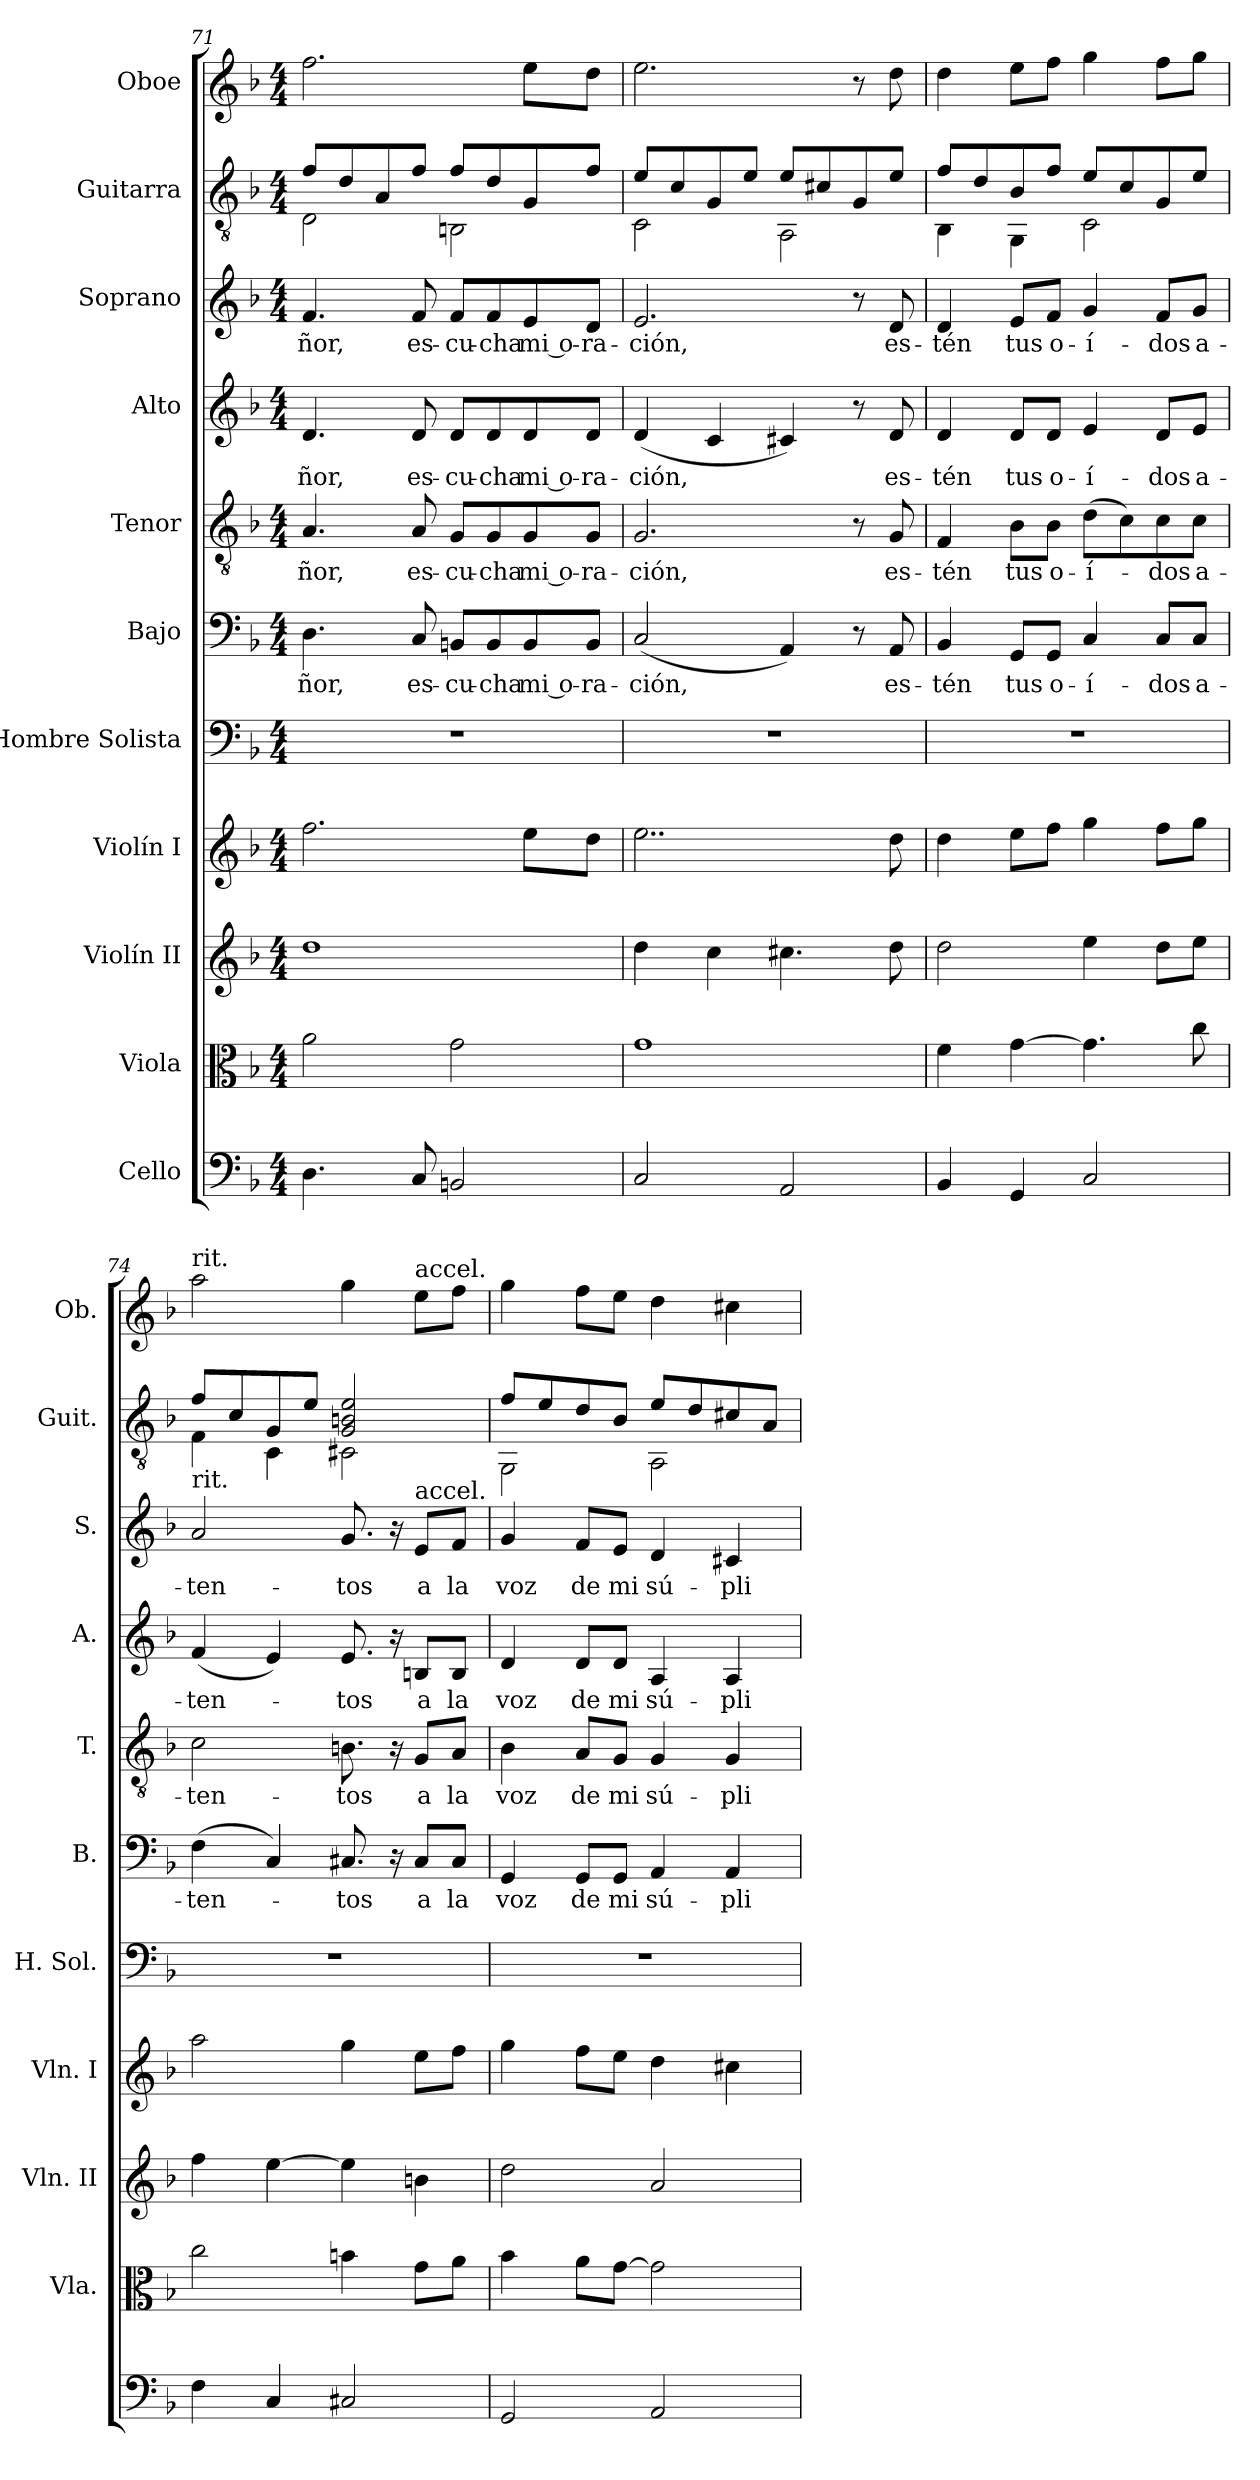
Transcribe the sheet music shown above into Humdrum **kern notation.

**kern	**kern	**kern	**kern	**kern	**kern	**text	**kern	**text	**kern	**text	**kern	**text	**kern	**kern
*part11	*part10	*part9	*part8	*part7	*part6	*part6	*part5	*part5	*part4	*part4	*part3	*part3	*part2	*part1
*staff11	*staff10	*staff9	*staff8	*staff7	*staff6	*staff6	*staff5	*staff5	*staff4	*staff4	*staff3	*staff3	*staff2	*staff1
*I"Cello	*I"Viola	*I"Violín II	*I"Violín I	*I"Hombre Solista	*I"Bajo	*	*I"Tenor	*	*I"Alto	*	*I"Soprano	*	*I"Guitarra	*I"Oboe
*	*I'Vla.	*I'Vln. II	*I'Vln. I	*I'H. Sol.	*I'B.	*	*I'T.	*	*I'A.	*	*I'S.	*	*I'Guit.	*I'Ob.
*clefF4	*clefC3	*clefG2	*clefG2	*clefF4	*clefF4	*	*clefGv2	*	*clefG2	*	*clefG2	*	*clefGv2	*clefG2
*k[b-]	*k[b-]	*k[b-]	*k[b-]	*k[b-]	*k[b-]	*	*k[b-]	*	*k[b-]	*	*k[b-]	*	*k[b-]	*k[b-]
*M4/4	*M4/4	*M4/4	*M4/4	*M4/4	*M4/4	*	*M4/4	*	*M4/4	*	*M4/4	*	*M4/4	*M4/4
=71	=71	=71	=71	=71	=71	=71	=71	=71	=71	=71	=71	=71	=71	=71
*	*	*	*	*	*	*	*	*	*	*	*	*	*^	*
4.D\	2a\	1dd	2.ff\	1r	4.D\	-ñor,	4.A/	-ñor,	4.d/	-ñor,	4.f/	-ñor,	8f/L	2D\	2.ff\
.	.	.	.	.	.	.	.	.	.	.	.	.	8d/	.	.
.	.	.	.	.	.	.	.	.	.	.	.	.	8A/	.	.
8C/	.	.	.	.	8C/	es-	8A/	es-	8d/	es-	8f/	es-	8f/J	.	.
2BBn/	2g\	.	.	.	8BBn/L	-cu-	8G/L	-cu-	8d/L	-cu-	8f/L	-cu-	8f/L	2BBn\	.
.	.	.	.	.	8BB/	-cha	8G/	-cha	8d/	-cha	8f/	-cha	8d/	.	.
.	.	.	8ee\L	.	8BB/	mi o-	8G/	mi o-	8d/	mi o-	8e/	mi o-	8G/	.	8ee\L
.	.	.	8dd\J	.	8BB/J	-ra-	8G/J	-ra-	8d/J	-ra-	8d/J	-ra-	8f/J	.	8dd\J
=72	=72	=72	=72	=72	=72	=72	=72	=72	=72	=72	=72	=72	=72	=72	=72
2C/	1g	4dd\	2..ee\	1r	(2C/	-ción,	2.G/	-ción,	(4d/	-ción,	2.e/	-ción,	8e/L	2C\	2.ee\
.	.	.	.	.	.	.	.	.	.	.	.	.	8c/	.	.
.	.	4cc\	.	.	.	.	.	.	4c/	.	.	.	8G/	.	.
.	.	.	.	.	.	.	.	.	.	.	.	.	8e/J	.	.
2AA/	.	4.cc#X\	.	.	4AA/)	.	.	.	4c#X/)	.	.	.	8e/L	2AA\	.
.	.	.	.	.	.	.	.	.	.	.	.	.	8c#X/	.	.
.	.	.	.	.	8r	.	8r	.	8r	.	8r	.	8G/	.	8r
.	.	8dd\	8dd\	.	8AA/	es-	8G/	es-	8d/	es-	8d/	es-	8e/J	.	8dd\
=73	=73	=73	=73	=73	=73	=73	=73	=73	=73	=73	=73	=73	=73	=73	=73
4BB-/	4f\	2dd\	4dd\	1r	4BB-/	-tén	4F/	-tén	4d/	-tén	4d/	-tén	8f/L	4BB-\	4dd\
.	.	.	.	.	.	.	.	.	.	.	.	.	8d/	.	.
4GG/	[4g\	.	8ee\L	.	8GG/L	tus	8B-\L	tus	8d/L	tus	8e/L	tus	8B-/	4GG\	8ee\L
.	.	.	8ff\J	.	8GG/J	o-	8B-\J	o-	8d/J	o-	8f/J	o-	8f/J	.	8ff\J
2C/	4.g\]	4ee\	4gg\	.	4C/	-í-	(8d\L	-í-	4e/	-í-	4g/	-í-	8e/L	2C\	4gg\
.	.	.	.	.	.	.	8c\)	.	.	.	.	.	8c/	.	.
.	.	8dd\L	8ff\L	.	8C/L	-dos	8c\	-dos	8d/L	-dos	8f/L	-dos	8G/	.	8ff\L
.	8cc\	8ee\J	8gg\J	.	8C/J	a-	8c\J	a-	8e/J	a-	8g/J	a-	8e/J	.	8gg\J
=74	=74	=74	=74	=74	=74	=74	=74	=74	=74	=74	=74	=74	=74	=74	=74
!	!	!	!	!	!	!	!	!	!	!	!	!	!	!	!LO:TX:a:t=rit.
!	!	!	!	!	!	!	!	!	!	!	!LO:TX:a:t=rit.	!	!	!	!
4F\	2cc\	4ff\	2aa\	1r	(4F\	-ten-	2c\	-ten-	(4f/	-ten-	2a/	-ten-	8f/L	4F\	2aa\
.	.	.	.	.	.	.	.	.	.	.	.	.	8c/	.	.
4C/	.	[4ee\	.	.	4C/)	.	.	.	4e/)	.	.	.	8G/	4C\	.
.	.	.	.	.	.	.	.	.	.	.	.	.	8e/J	.	.
2C#X/	4bn\	4ee\]	4gg\	.	8.C#X/	-tos	8.Bn\	-tos	8.e/	-tos	8.g/	-tos	2G/ 2Bn/ 2e/	2C#X\	4gg\
.	.	.	.	.	16r	.	16r	.	16r	.	16r	.	.	.	.
!	!	!	!	!	!	!	!	!	!	!	!	!	!	!	!LO:TX:a:t=accel.
!	!	!	!	!	!	!	!	!	!	!	!LO:TX:a:t=accel.	!	!	!	!
.	8g\L	4bn\	8ee\L	.	8C#/L	a	8G/L	a	8Bn/L	a	8e/L	a	.	.	8ee\L
.	8a\J	.	8ff\J	.	8C#/J	la	8A/J	la	8B/J	la	8f/J	la	.	.	8ff\J
=75	=75	=75	=75	=75	=75	=75	=75	=75	=75	=75	=75	=75	=75	=75	=75
2GG/	4b-\	2dd\	4gg\	1r	4GG/	voz	4B-\	voz	4d/	voz	4g/	voz	8f/L	2GG\	4gg\
.	.	.	.	.	.	.	.	.	.	.	.	.	8e/	.	.
.	8a\L	.	8ff\L	.	8GG/L	de	8A/L	de	8d/L	de	8f/L	de	8d/	.	8ff\L
.	[8g\J	.	8ee\J	.	8GG/J	mi	8G/J	mi	8d/J	mi	8e/J	mi	8B-/J	.	8ee\J
2AA/	2g\]	2a/	4dd\	.	4AA/	sú-	4G/	sú-	4A/	sú-	4d/	sú-	8e/L	2AA\	4dd\
.	.	.	.	.	.	.	.	.	.	.	.	.	8d/	.	.
.	.	.	4cc#X\	.	4AA/	-pli-	4G/	-pli-	4A/	-pli-	4c#X/	-pli-	8c#X/	.	4cc#X\
.	.	.	.	.	.	.	.	.	.	.	.	.	8A/J	.	.
*	*	*	*	*	*	*	*	*	*	*	*	*	*v	*v	*
=	=	=	=	=	=	=	=	=	=	=	=	=	=	=
*-	*-	*-	*-	*-	*-	*-	*-	*-	*-	*-	*-	*-	*-	*-
